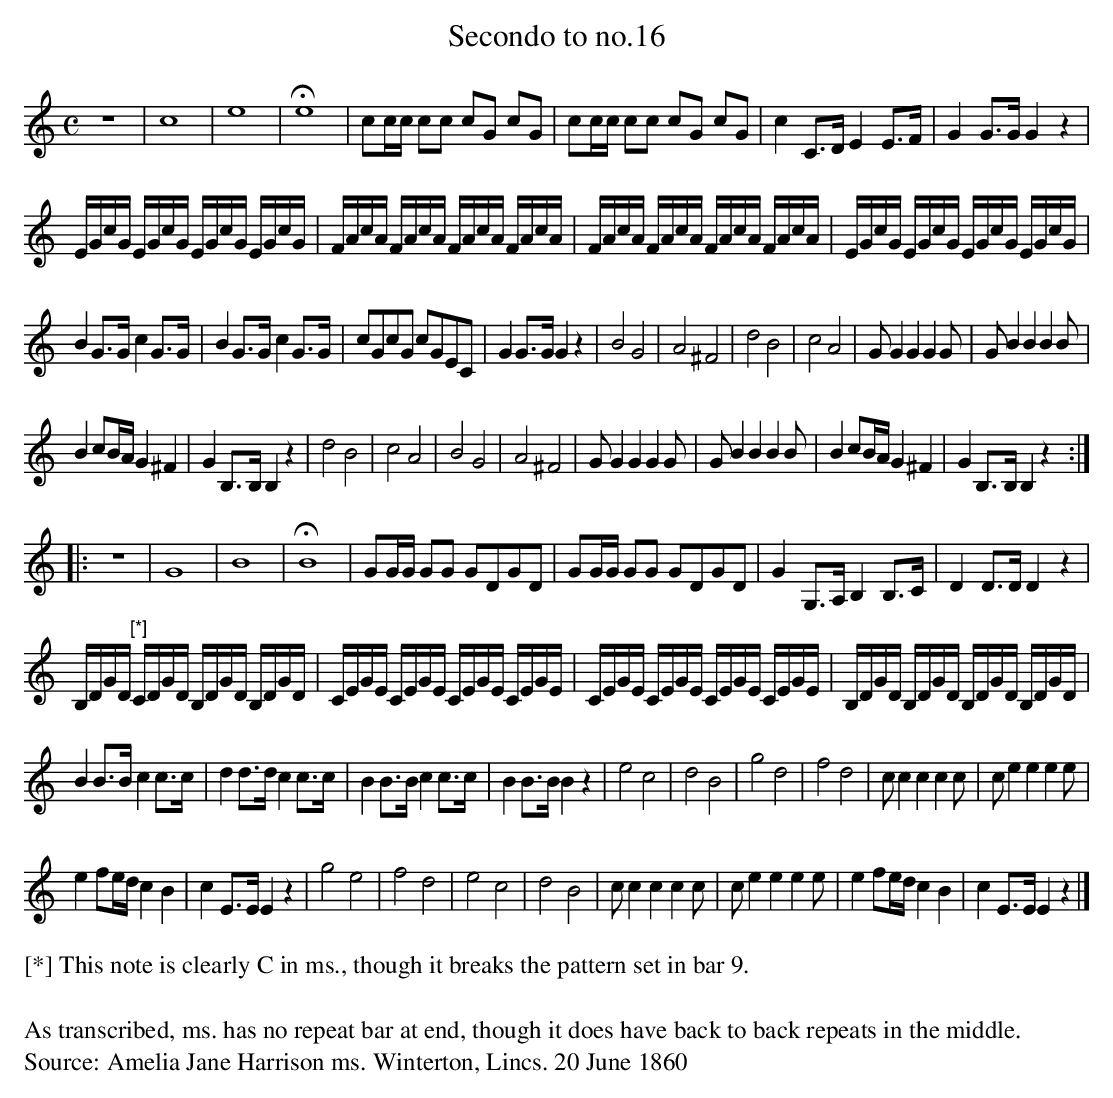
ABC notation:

X:1
T:Secondo to no.16
M:C
L:1/8
K:C
Z1|c8|e8|!fermata!e8|cc/c/ cc cG cG|cc/c/ cc cG cG|c2C>DE2E>F|G2G>GG2z2|
E/G/c/G/ E/G/c/G/ E/G/c/G/ E/G/c/G/|F/A/c/A/ F/A/c/A/ F/A/c/A/ F/A/c/A/ |\
F/A/c/A/ F/A/c/A/ F/A/c/A/ F/A/c/A/ |E/G/c/G/ E/G/c/G/ E/G/c/G/ E/G/c/G/|
B2G>Gc2G>G|B2G>Gc2G>G|cGcG cGEC|G2G>GG2z2|B4G4|A4^F4|d4B4|c4A4|\
GG2G2G2G|GB2B2B2B|
B2cB/A/ G2^F2|G2B,>B,B,2z2|d4B4|c4A4|B4G4|A4^F4|\
GG2G2G2G|GB2B2B2B| B2cB/A/ G2^F2|G2B,>B,B,2z2::
Z1|G8|B8|!fermata!B8|GG/G/ GG GDGD|GG/G/ GG GDGD| G2G,>A,B,2B,>C|D2D>DD2z2|
B,/D/G/D/ "^[*]"C/D/G/D/ B,/D/G/D/ B,/D/G/D/|C/E/G/E/ C/E/G/E/ C/E/G/E/ C/E/G/E/ |\
C/E/G/E/ C/E/G/E/ C/E/G/E/ C/E/G/E/ |B,/D/G/D/ B,/D/G/D/ B,/D/G/D/ B,/D/G/D/|
B2B>Bc2c>c|d2d>dc2c>c|B2B>Bc2c>c|B2B>BB2z2|e4c4|d4B4|g4d4|f4d4|\
cc2c2c2c|ce2e2e2e|
e2fe/d/c2B2|c2E>EE2z2|g4e4|f4d4|e4c4|d4B4|\
 cc2c2c2c|ce2e2e2e|e2fe/d/c2B2|c2E>EE2z2|]
